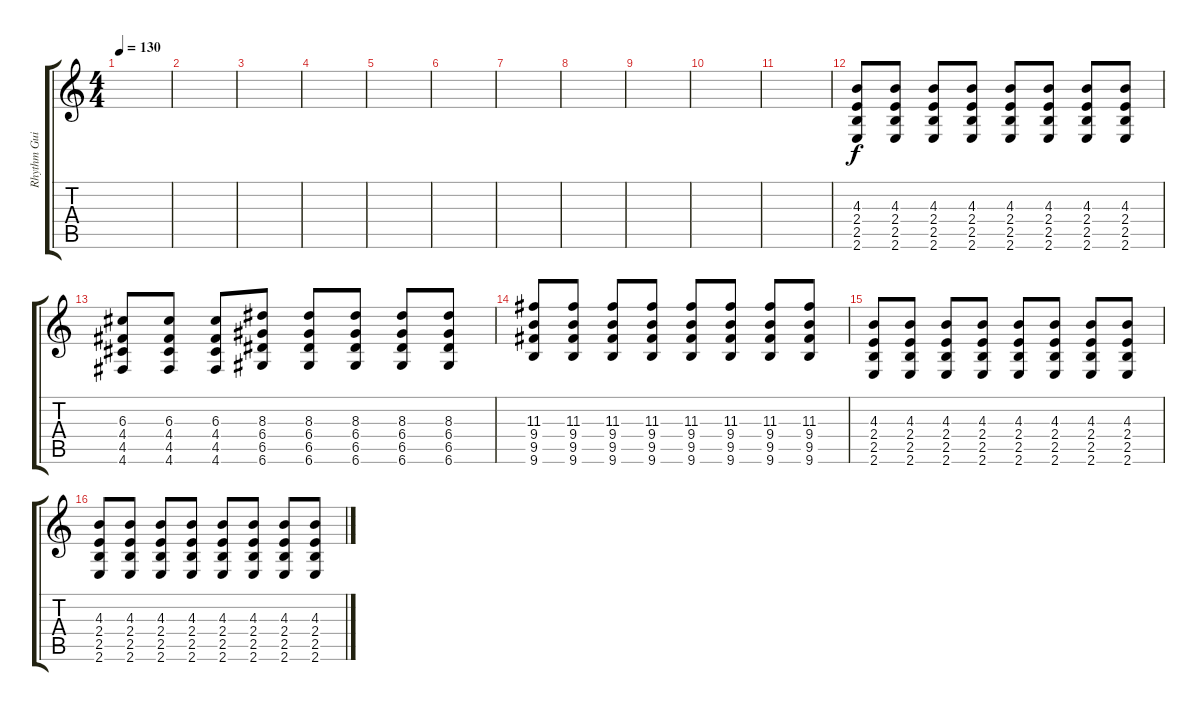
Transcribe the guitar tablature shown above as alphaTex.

\track ("Rhythm Guitar" "Rhythm Gui") {instrument overdrivenguitar}
\staff {score tabs}
\tuning (E4 B3 G3 D3 A2 D2) {hide}
\ts (4 4)
\tempo 130
\clef g2
\ks c
|
|
|
|
|
|
|
|
|
|
|
(4.3 2.4 2.5 2.6).8 (4.3 2.4 2.5 2.6).8 (4.3 2.4 2.5 2.6).8 (4.3 2.4 2.5 2.6).8 (4.3 2.4 2.5 2.6).8 (4.3 2.4 2.5 2.6).8 (4.3 2.4 2.5 2.6).8 (4.3 2.4 2.5 2.6).8 |
(6.3 4.4 4.5 4.6).8 (6.3 4.4 4.5 4.6).8 (6.3 4.4 4.5 4.6).8 (8.3 6.4 6.5 6.6).8 (8.3 6.4 6.5 6.6).8 (8.3 6.4 6.5 6.6).8 (8.3 6.4 6.5 6.6).8 (8.3 6.4 6.5 6.6).8 |
(11.3 9.4 9.5 9.6).8 (11.3 9.4 9.5 9.6).8 (11.3 9.4 9.5 9.6).8 (11.3 9.4 9.5 9.6).8 (11.3 9.4 9.5 9.6).8 (11.3 9.4 9.5 9.6).8 (11.3 9.4 9.5 9.6).8 (11.3 9.4 9.5 9.6).8 |
(4.3 2.4 2.5 2.6).8 (4.3 2.4 2.5 2.6).8 (4.3 2.4 2.5 2.6).8 (4.3 2.4 2.5 2.6).8 (4.3 2.4 2.5 2.6).8 (4.3 2.4 2.5 2.6).8 (4.3 2.4 2.5 2.6).8 (4.3 2.4 2.5 2.6).8 |
(4.3 2.4 2.5 2.6).8 (4.3 2.4 2.5 2.6).8 (4.3 2.4 2.5 2.6).8 (4.3 2.4 2.5 2.6).8 (4.3 2.4 2.5 2.6).8 (4.3 2.4 2.5 2.6).8 (4.3 2.4 2.5 2.6).8 (4.3 2.4 2.5 2.6).8
